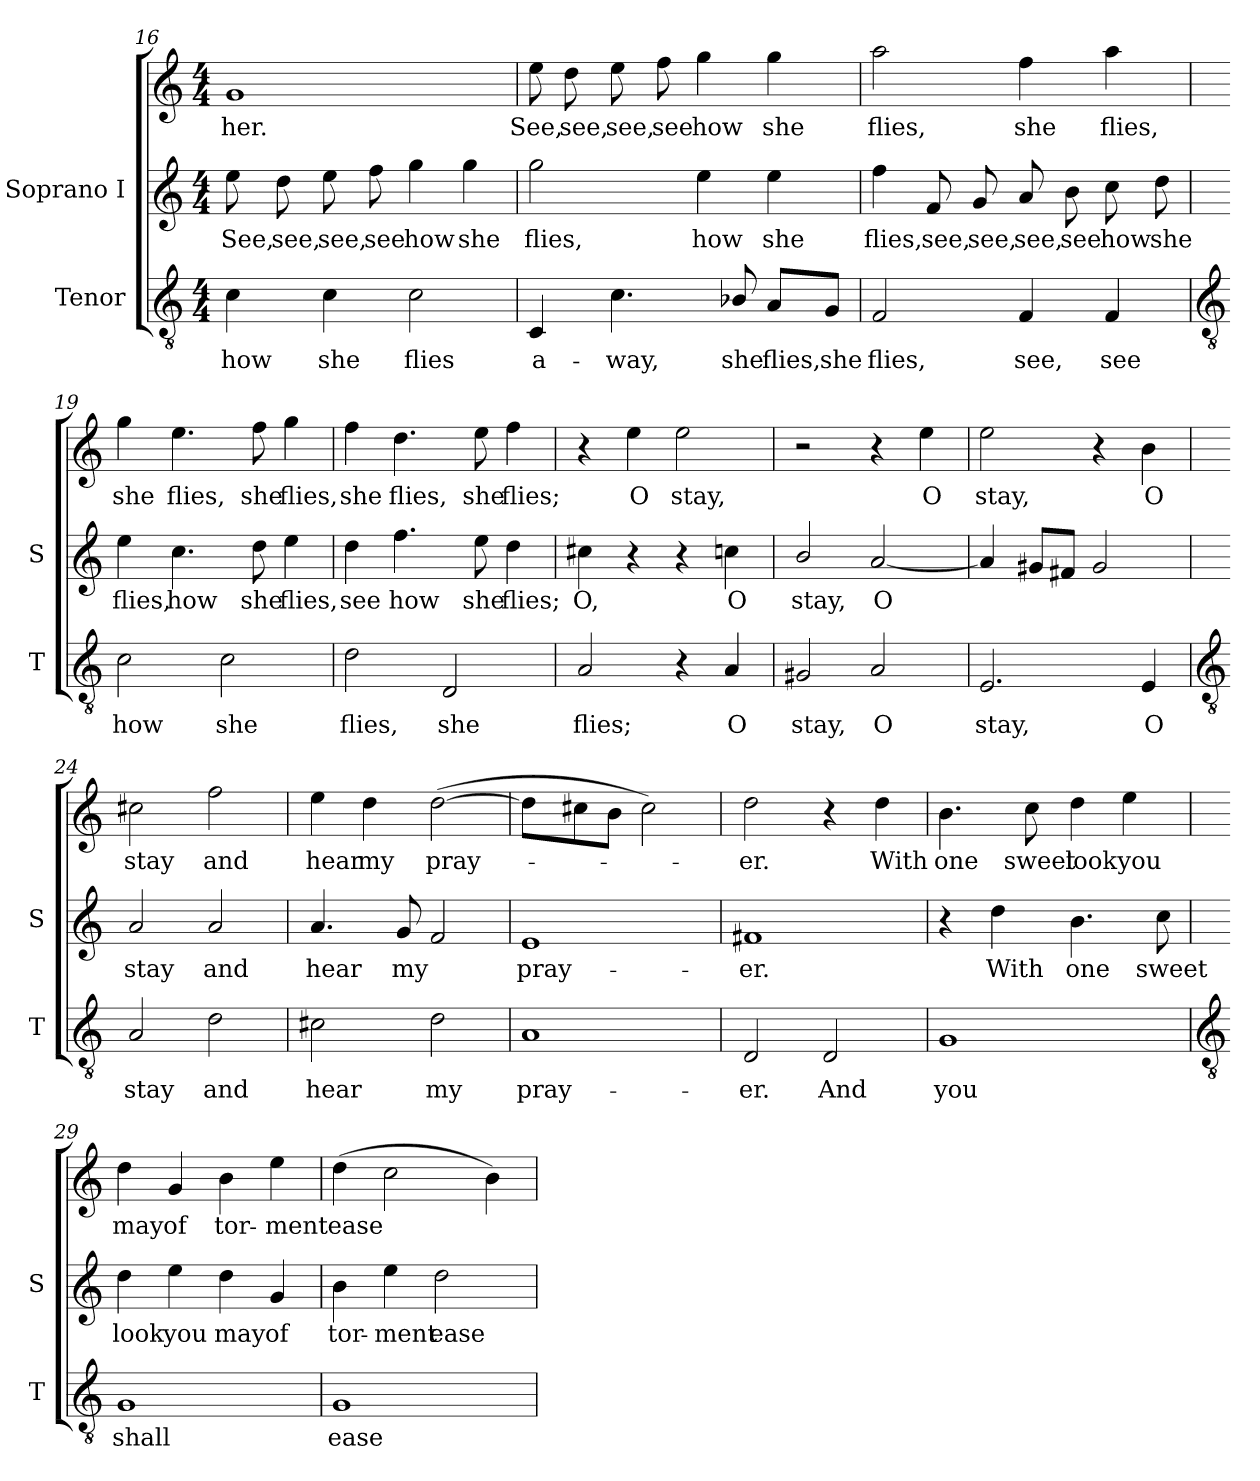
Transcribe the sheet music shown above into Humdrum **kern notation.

**kern	**text	**kern	**text	**kern	**text
*part2	*part2	*part1	*part1	*part1	*part1
*staff3	*staff3	*staff2	*staff2	*staff1	*staff1
*I"Tenor	*	*I"Soprano I	*	*	*
*I'T	*	*I'S	*	*	*
!!LO:LB:g=z
*clefGv2	*	*clefG2	*	*clefG2	*
*k[]	*	*k[]	*	*k[]	*
*C:	*	*C:	*	*C:	*
*M4/4	*	*M4/4	*	*M4/4	*
=16	=16	=16	=16	=16	=16
!	!LO:LY:b	!	!LO:LY:b	!	!LO:LY:b
4c	how	8ee	See,	1g	her.
!	!	!	!LO:LY:b	!	!
.	.	8dd	see,	.	.
!	!LO:LY:b	!	!LO:LY:b	!	!
4c	she	8ee	see,	.	.
!	!	!	!LO:LY:b	!	!
.	.	8ff	see	.	.
!	!LO:LY:b	!	!LO:LY:b	!	!
2c	flies	4gg	how	.	.
!	!	!	!LO:LY:b	!	!
.	.	4gg	she	.	.
=17	=17	=17	=17	=17	=17
!	!LO:LY:b	!	!LO:LY:b	!	!LO:LY:b
4C	a-	2gg	flies,	8ee	See,
!	!	!	!	!	!LO:LY:b
.	.	.	.	8dd	see,
!	!LO:LY:b	!	!	!	!LO:LY:b
4.c	-way,	.	.	8ee	see,
!	!	!	!	!	!LO:LY:b
.	.	.	.	8ff	see
!	!	!	!LO:LY:b	!	!LO:LY:b
.	.	4ee	how	4gg	how
!	!LO:LY:b	!	!	!	!
8B-X/	she	.	.	.	.
!	!LO:LY:b	!	!LO:LY:b	!	!LO:LY:b
8A/L	flies,	4ee	she	4gg	she
!	!LO:LY:b	!	!	!	!
8G/J	she	.	.	.	.
=18	=18	=18	=18	=18	=18
!	!LO:LY:b	!	!LO:LY:b	!	!LO:LY:b
2F	flies,	4ff	flies,	2aa	flies,
!	!	!	!LO:LY:b	!	!
.	.	8f	see,	.	.
!	!	!	!LO:LY:b	!	!
.	.	8g	see,	.	.
!	!LO:LY:b	!	!LO:LY:b	!	!LO:LY:b
4F	see,	8a	see,	4ff	she
!	!	!	!LO:LY:b	!	!
.	.	8b	see	.	.
!	!LO:LY:b	!	!LO:LY:b	!	!LO:LY:b
4F	see	8cc	how	4aa	flies,
!	!	!	!LO:LY:b	!	!
.	.	8dd	she	.	.
!!LO:LB:g=z
=19	=19	=19	=19	=19	=19
*clefGv2	*	*	*	*	*
!	!LO:LY:b	!	!LO:LY:b	!	!LO:LY:b
2c	how	4ee	flies,	4gg	she
!	!	!	!LO:LY:b	!	!LO:LY:b
.	.	4.cc	how	4.ee	flies,
!	!LO:LY:b	!	!	!	!
2c	she	.	.	.	.
!	!	!	!LO:LY:b	!	!LO:LY:b
.	.	8dd	she	8ff	she
!	!	!	!LO:LY:b	!	!LO:LY:b
.	.	4ee	flies,	4gg	flies,
=20	=20	=20	=20	=20	=20
!	!LO:LY:b	!	!LO:LY:b	!	!LO:LY:b
2d	flies,	4dd	see	4ff	she
!	!	!	!LO:LY:b	!	!LO:LY:b
.	.	4.ff	how	4.dd	flies,
!	!LO:LY:b	!	!	!	!
2D	she	.	.	.	.
!	!	!	!LO:LY:b	!	!LO:LY:b
.	.	8ee	she	8ee	she
!	!	!	!LO:LY:b	!	!LO:LY:b
.	.	4dd	flies;	4ff	flies;
=21	=21	=21	=21	=21	=21
!	!LO:LY:b	!	!LO:LY:b	!	!
2A	flies;	4cc#X	O,	4r	.
!	!	!	!	!	!LO:LY:b
.	.	4r	.	4ee	O
!	!	!	!	!	!LO:LY:b
4r	.	4r	.	2ee	stay,
!	!LO:LY:b	!	!LO:LY:b	!	!
4A	O	4ccn	O	.	.
=22	=22	=22	=22	=22	=22
!	!LO:LY:b	!	!LO:LY:b	!	!
2G#X	stay,	2b/	stay,	2r	.
!	!LO:LY:b	!	!LO:LY:b	!	!
2A	O	[2a	O	4r	.
!	!	!	!	!	!LO:LY:b
.	.	.	.	4ee	O
=23	=23	=23	=23	=23	=23
!	!LO:LY:b	!	!	!	!LO:LY:b
2.E	stay,	4a]	.	2ee	stay,
.	.	8g#XL	.	.	.
.	.	8f#XJ	.	.	.
.	.	2g#	.	4r	.
!	!LO:LY:b	!	!	!	!LO:LY:b
4E	O	.	.	4b	O
!!LO:LB:g=z
=24	=24	=24	=24	=24	=24
*clefGv2	*	*	*	*	*
!	!LO:LY:b	!	!LO:LY:b	!	!LO:LY:b
2A	stay	2a	stay	2cc#X	stay
!	!LO:LY:b	!	!LO:LY:b	!	!LO:LY:b
2d	and	2a	and	2ff	and
=25	=25	=25	=25	=25	=25
!	!LO:LY:b	!	!LO:LY:b	!	!LO:LY:b
2c#X	hear	4.a	hear	4ee	hear
!	!	!	!	!	!LO:LY:b
.	.	.	.	4dd	my
!	!	!	!LO:LY:b	!	!
.	.	8gL	my	.	.
!	!LO:LY:b	!	!	!	!LO:LY:b
2d	my	2f	.	(>[2dd	pray-
=26	=26	=26	=26	=26	=26
!	!LO:LY:b	!	!LO:LY:b	!	!
1A	pray-	1e	pray-	4dd]	.
.	.	.	.	8cc#X	.
.	.	.	.	8bJ	.
.	.	.	.	2cc#)	.
=27	=27	=27	=27	=27	=27
!	!LO:LY:b	!	!LO:LY:b	!	!LO:LY:b
2D	-er.	1f#X	er.	2dd	-er.
!	!LO:LY:b	!	!	!	!
2D	And	.	.	4r	.
!	!	!	!	!	!LO:LY:b
.	.	.	.	4dd	With
=28	=28	=28	=28	=28	=28
!	!LO:LY:b	!	!	!	!LO:LY:b
1G	you	4r	.	4.b	one
!	!	!	!LO:LY:b	!	!
.	.	4dd	With	.	.
!	!	!	!	!	!LO:LY:b
.	.	.	.	8cc	sweet
!	!	!	!LO:LY:b	!	!LO:LY:b
.	.	4.b	one	4dd	look
!	!	!	!	!	!LO:LY:b
.	.	.	.	4ee	you
!	!	!	!LO:LY:b	!	!
.	.	8cc	sweet	.	.
!!LO:LB:g=z
=29	=29	=29	=29	=29	=29
*clefGv2	*	*	*	*	*
!	!LO:LY:b	!	!LO:LY:b	!	!LO:LY:b
1G	shall	4dd	look	4dd	may
!	!	!	!LO:LY:b	!	!LO:LY:b
.	.	4ee	you	4g	of
!	!	!	!LO:LY:b	!	!LO:LY:b
.	.	4dd	may	4b	tor-
!	!	!	!LO:LY:b	!	!LO:LY:b
.	.	4g	of	4ee	-ment
=30	=30	=30	=30	=30	=30
!	!LO:LY:b	!	!LO:LY:b	!	!LO:LY:b
1G	ease	4b	tor-	(>4dd	ease
!	!	!	!LO:LY:b	!	!
.	.	4ee	-ment	2cc	.
!	!	!	!LO:LY:b	!	!
.	.	2dd	ease	.	.
.	.	.	.	4b)	.
=	=	=	=	=	=
*-	*-	*-	*-	*-	*-
